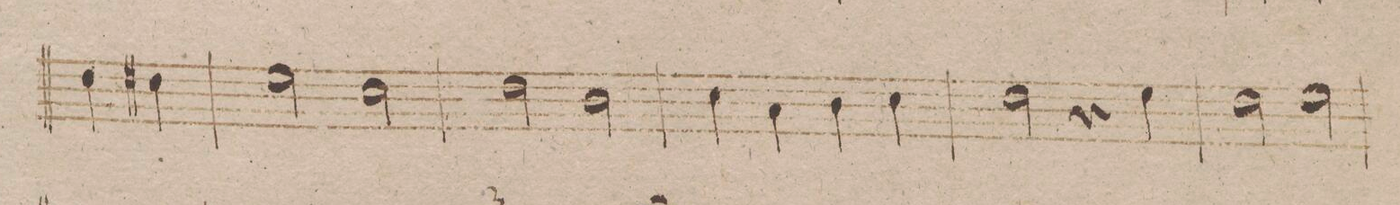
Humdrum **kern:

**kern	**dynam
*I"Violoncello	*
*clefF4	*
*k[b-]	*
*met(c)	*
*M4/4	*
4D\	.
4D#X\	.
=170	=170
2G\	.
2E\	.
=171	=171
2F\	.
2D\	.
=172	=172
4E\	.
4C\	.
4D\	.
4E\	.
=173	=173
2F\	.
4r	.
4G\	.
=174	=174
2F\	.
2G\	.
=175	=175
*-	*-
